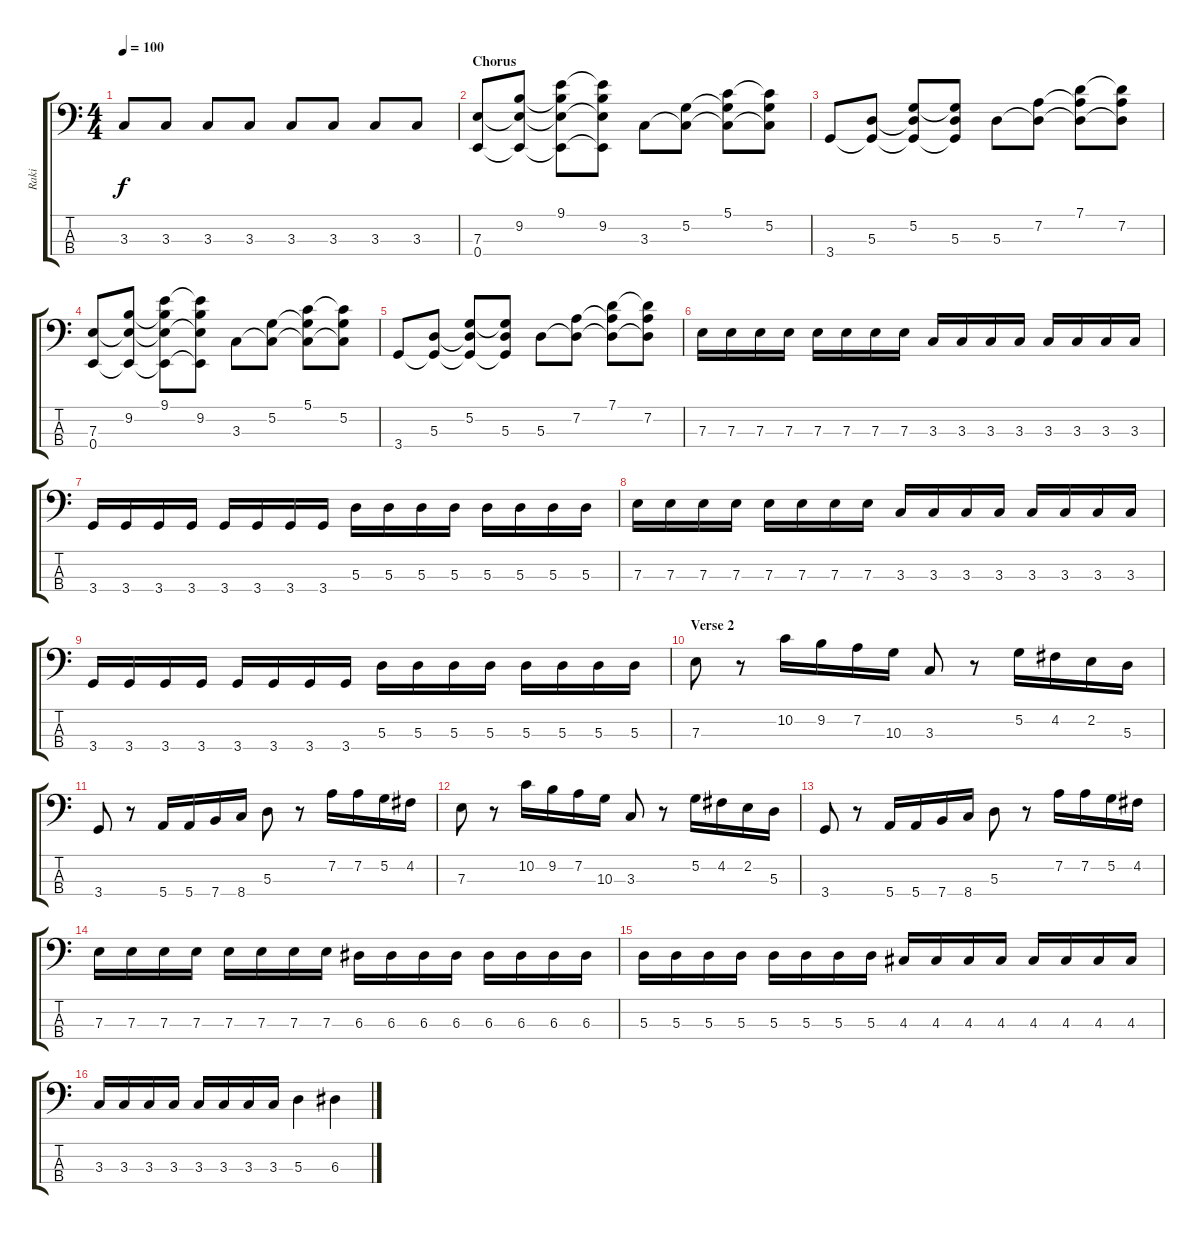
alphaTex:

\track ("Raki" "Raki") {instrument electricbasspick}
\staff {score tabs}
\tuning (G2 D2 A1 E1) {hide}
\ts (4 4)
\tempo 100
\clef f4
\ks c
3.3.8{dy f} 3.3.8 3.3.8 3.3.8 3.3.8 3.3.8 3.3.8 3.3.8 |
\section ("" "Chorus")
(7.3 0.4).8 (9.2 7.3{t} 0.4{t}).8 (9.1 9.2{t} 7.3{t} 0.4{t}).8 (9.1{t} 9.2 7.3{t} 0.4{t}).8 3.3.8 (5.2 3.3{t}).8 (5.1 5.2{t} 3.3{t}).8 (5.1{t} 5.2 3.3{t}).8 |
3.4.8 (5.3 3.4{t}).8 (5.2 5.3{t} 3.4{t}).8 (5.2{t} 5.3 3.4{t}).8 5.3.8 (7.2 5.3{t}).8 (7.1 7.2{t} 5.3{t}).8 (7.1{t} 7.2 5.3{t}).8 |
(7.3 0.4).8 (9.2 7.3{t} 0.4{t}).8 (9.1 9.2{t} 7.3{t} 0.4{t}).8 (9.1{t} 9.2 7.3{t} 0.4{t}).8 3.3.8 (5.2 3.3{t}).8 (5.1 5.2{t} 3.3{t}).8 (5.1{t} 5.2 3.3{t}).8 |
3.4.8 (5.3 3.4{t}).8 (5.2 5.3{t} 3.4{t}).8 (5.2{t} 5.3 3.4{t}).8 5.3.8 (7.2 5.3{t}).8 (7.1 7.2{t} 5.3{t}).8 (7.1{t} 7.2 5.3{t}).8 |
7.3.16 7.3.16 7.3.16 7.3.16 7.3.16 7.3.16 7.3.16 7.3.16 3.3.16 3.3.16 3.3.16 3.3.16 3.3.16 3.3.16 3.3.16 3.3.16 |
3.4.16 3.4.16 3.4.16 3.4.16 3.4.16 3.4.16 3.4.16 3.4.16 5.3.16 5.3.16 5.3.16 5.3.16 5.3.16 5.3.16 5.3.16 5.3.16 |
7.3.16 7.3.16 7.3.16 7.3.16 7.3.16 7.3.16 7.3.16 7.3.16 3.3.16 3.3.16 3.3.16 3.3.16 3.3.16 3.3.16 3.3.16 3.3.16 |
3.4.16 3.4.16 3.4.16 3.4.16 3.4.16 3.4.16 3.4.16 3.4.16 5.3.16 5.3.16 5.3.16 5.3.16 5.3.16 5.3.16 5.3.16 5.3.16 |
\section ("" "Verse 2")
7.3.8 r.8 10.2.16 9.2.16 7.2.16 10.3.16 3.3.8 r.8 5.2.16 4.2.16 2.2.16 5.3.16 |
3.4.8 r.8 5.4.16 5.4.16 7.4.16 8.4.16 5.3.8 r.8 7.2.16 7.2.16 5.2.16 4.2.16 |
7.3.8 r.8 10.2.16 9.2.16 7.2.16 10.3.16 3.3.8 r.8 5.2.16 4.2.16 2.2.16 5.3.16 |
3.4.8 r.8 5.4.16 5.4.16 7.4.16 8.4.16 5.3.8 r.8 7.2.16 7.2.16 5.2.16 4.2.16 |
7.3.16 7.3.16 7.3.16 7.3.16 7.3.16 7.3.16 7.3.16 7.3.16 6.3.16 6.3.16 6.3.16 6.3.16 6.3.16 6.3.16 6.3.16 6.3.16 |
5.3.16 5.3.16 5.3.16 5.3.16 5.3.16 5.3.16 5.3.16 5.3.16 4.3.16 4.3.16 4.3.16 4.3.16 4.3.16 4.3.16 4.3.16 4.3.16 |
3.3.16 3.3.16 3.3.16 3.3.16 3.3.16 3.3.16 3.3.16 3.3.16 5.3.4 6.3.4
